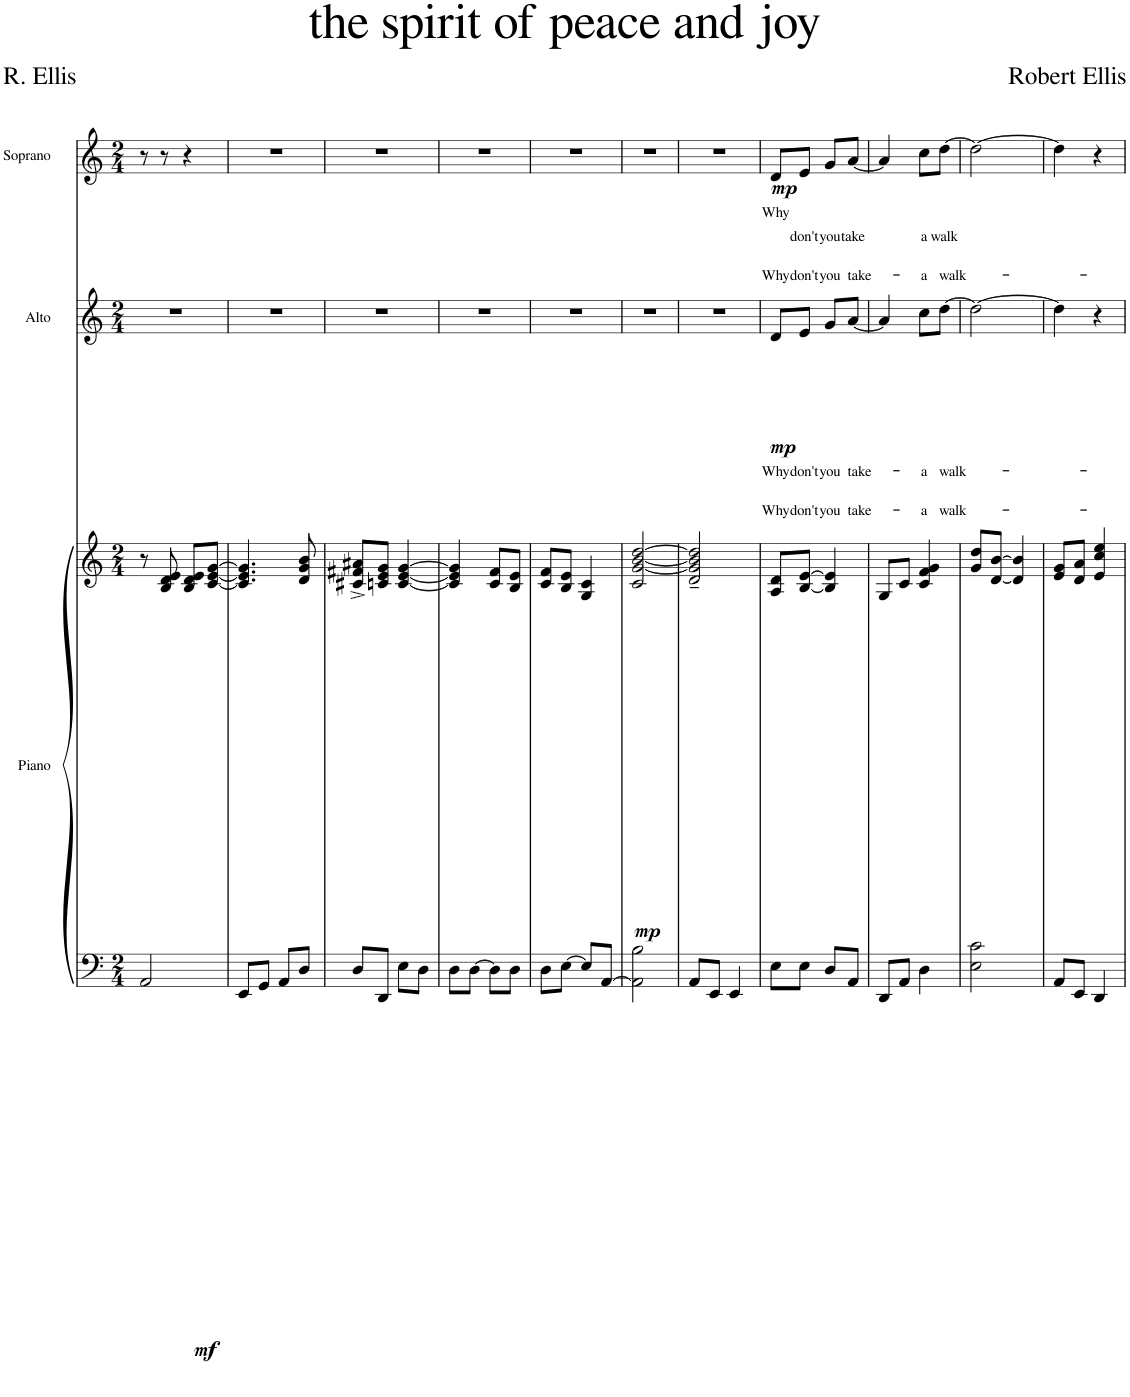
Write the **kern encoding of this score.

**kern	**kern	**dynam	**kern	**text	**text	**text	**dynam	**kern	**text	**text	**text	**dynam
*part3	*part3	*part3	*part2	*part2	*part2	*part2	*part2	*part1	*part1	*part1	*part1	*part1
*staff4	*staff3	*staff3/4	*staff2	*staff2	*staff2	*staff2	*staff2	*staff1	*staff1	*staff1	*staff1	*staff1
*I"Piano	*	*	*I"Alto	*	*	*	*	*I"Soprano	*	*	*	*
*I'Pno.	*	*	*I'A.	*	*	*	*	*I'S.	*	*	*	*
*clefF4	*clefG2	*	*clefG2	*	*	*	*	*clefG2	*	*	*	*
*k[]	*k[]	*	*k[]	*	*	*	*	*k[]	*	*	*	*
*M2/4	*M2/4	*	*M2/4	*	*	*	*	*M2/4	*	*	*	*
=1	=1	=1	=1	=1	=1	=1	=1	=1	=1	=1	=1	=1
!	!	!LO:DY:b=2	!	!	!	!	!	!	!	!	!	!
2AA/	8r	mf	2r	.	.	.	.	8r	.	.	.	.
.	8B/ 8d/ 8e/	.	.	.	.	.	.	8r	.	.	.	.
.	8B/ 8d/ 8e/L	.	.	.	.	.	.	4r	.	.	.	.
.	[8c/ [8e/ [8g/J	.	.	.	.	.	.	.	.	.	.	.
=2	=2	=2	=2	=2	=2	=2	=2	=2	=2	=2	=2	=2
8EE/L	4.c/] 4.e/] 4.g/]	.	2r	.	.	.	.	2r	.	.	.	.
8GG/J	.	.	.	.	.	.	.	.	.	.	.	.
8AA/L	.	.	.	.	.	.	.	.	.	.	.	.
8D/J	8d/ 8g/ 8b/	.	.	.	.	.	.	.	.	.	.	.
=3	=3	=3	=3	=3	=3	=3	=3	=3	=3	=3	=3	=3
8D/L	8c#X/^ 8f#X/^ 8a#X/^L	.	2r	.	.	.	.	2r	.	.	.	.
8DD/J	8cn/ 8e/ 8g/J	.	.	.	.	.	.	.	.	.	.	.
8E\L	[4c/ [4e/ [4g/	.	.	.	.	.	.	.	.	.	.	.
8D\J	.	.	.	.	.	.	.	.	.	.	.	.
=4	=4	=4	=4	=4	=4	=4	=4	=4	=4	=4	=4	=4
8D\L	4c/] 4e/] 4g/]	.	2r	.	.	.	.	2r	.	.	.	.
[8D\J	.	.	.	.	.	.	.	.	.	.	.	.
8D\L]	8c/ 8f/L	.	.	.	.	.	.	.	.	.	.	.
8D\J	8B/ 8e/J	.	.	.	.	.	.	.	.	.	.	.
=5	=5	=5	=5	=5	=5	=5	=5	=5	=5	=5	=5	=5
8D\L	8c/ 8f/L	.	2r	.	.	.	.	2r	.	.	.	.
[8E\J	8B/ 8e/J	.	.	.	.	.	.	.	.	.	.	.
8E/L]	4G/ 4c/	.	.	.	.	.	.	.	.	.	.	.
[8AA/J	.	.	.	.	.	.	.	.	.	.	.	.
=6	=6	=6	=6	=6	=6	=6	=6	=6	=6	=6	=6	=6
!	!	!LO:DY:b	!	!	!	!	!	!	!	!	!	!
2AA\] 2B\	2c/ [2g/ [2b/ [2dd/	mp	2r	.	.	.	.	2r	.	.	.	.
=7	=7	=7	=7	=7	=7	=7	=7	=7	=7	=7	=7	=7
8AA/L	2d/~ 2g/]~ 2b/]~ 2dd/]~	.	2r	.	.	.	.	2r	.	.	.	.
8EE/J	.	.	.	.	.	.	.	.	.	.	.	.
4EE/	.	.	.	.	.	.	.	.	.	.	.	.
=8	=8	=8	=8	=8	=8	=8	=8	=8	=8	=8	=8	=8
!	!	!	!	!LO:LY:b	!	!LO:LY:b	!LO:DY:b	!	!LO:LY:b	!	!LO:LY:b	!LO:DY:b
8E\L	8A/ 8d/L	.	8d/L	Why	.	Why	mp	8d/L	Why	.	Why	mp
!	!	!	!	!LO:LY:b	!	!LO:LY:b	!	!	!LO:LY:b	!	!LO:LY:b	!
8E\J	[8B/ [8e/J	.	8e/J	don't	.	don't	.	8e/J	don't	.	don't	.
!	!	!	!	!LO:LY:b	!	!LO:LY:b	!	!	!LO:LY:b	!	!LO:LY:b	!
8D/L	4B/] 4e/]	.	8g/L	you	.	you	.	8g/L	you	.	you	.
!	!	!	!	!LO:LY:b	!	!LO:LY:b	!	!	!LO:LY:b	!	!LO:LY:b	!
8AA/J	.	.	[8a/J	take-	.	take-	.	[8a/J	take	.	take-	.
=9	=9	=9	=9	=9	=9	=9	=9	=9	=9	=9	=9	=9
8DD/L	8G/L	.	4a/]	.	.	.	.	4a/]	.	.	.	.
8AA/J	8c/J	.	.	.	.	.	.	.	.	.	.	.
!	!	!	!	!LO:LY:b	!	!LO:LY:b	!	!	!LO:LY:b	!	!LO:LY:b	!
4D\	4c/ 4f/ 4g/	.	8cc\L	-a	.	-a	.	8cc\L	a	.	-a	.
!	!	!	!	!LO:LY:b	!	!LO:LY:b	!	!	!LO:LY:b	!	!LO:LY:b	!
.	.	.	[8dd\J	walk-	.	walk-	.	[8dd\J	walk	.	walk-	.
=10	=10	=10	=10	=10	=10	=10	=10	=10	=10	=10	=10	=10
2E\ 2c\	8g/ 8dd/L	.	2dd\_	.	.	.	.	2dd\_	.	.	.	.
.	[8d/ [8b/J	.	.	.	.	.	.	.	.	.	.	.
.	4d/] 4b/]	.	.	.	.	.	.	.	.	.	.	.
=11	=11	=11	=11	=11	=11	=11	=11	=11	=11	=11	=11	=11
8AA/L	8e/ 8g/L	.	4dd\]	.	.	.	.	4dd\]	.	.	.	.
8EE/J	8d/ 8a/J	.	.	.	.	.	.	.	.	.	.	.
4DD/	4e/ 4cc/ 4ee/	.	4r	.	.	.	.	4r	.	.	.	.
=	=	=	=	=	=	=	=	=	=	=	=	=
*-	*-	*-	*-	*-	*-	*-	*-	*-	*-	*-	*-	*-
